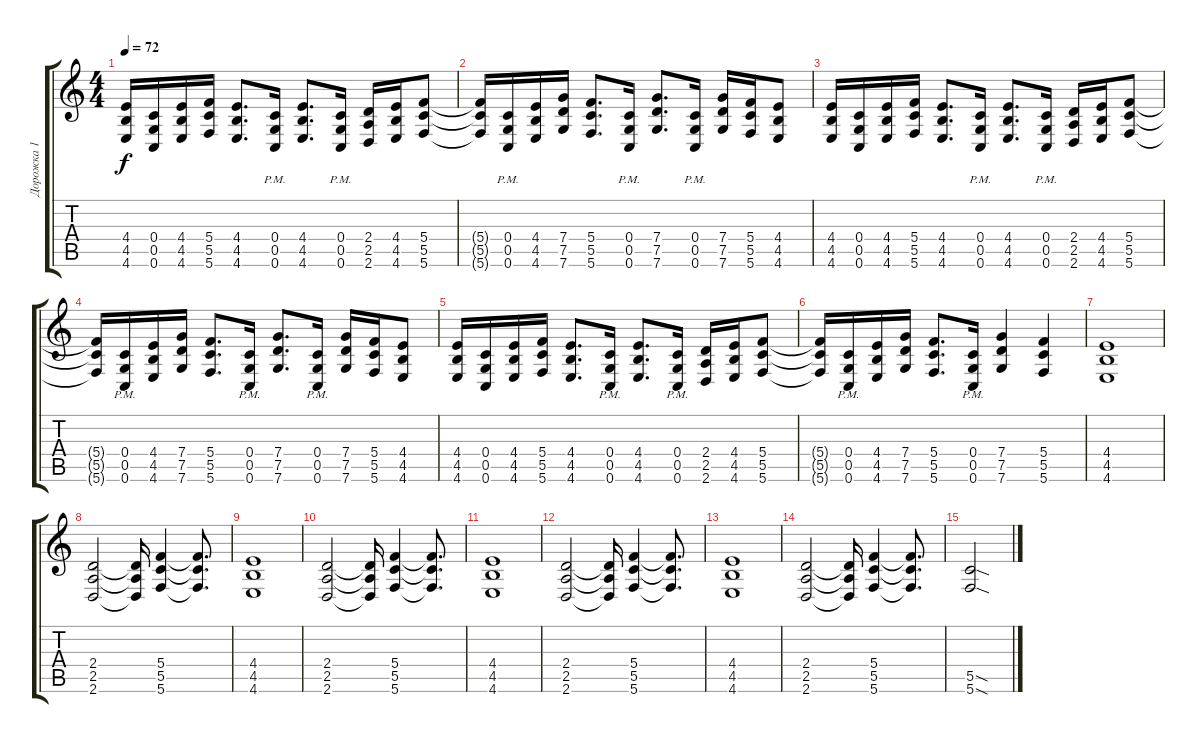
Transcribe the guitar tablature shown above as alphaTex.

\track ("Дорожка 1" "Дорожка 1") {instrument distortionguitar}
\staff {score tabs}
\tuning (D4 A3 F3 C3 G2 C2) {hide}
\ts (4 4)
\tempo 72
\clef g2
\ks c
(4.4 4.5 4.6).16{dy f} (0.4 0.5 0.6).16 (4.4 4.5 4.6).16 (5.4 5.5 5.6).16 (4.4 4.5 4.6).8{d} (0.4{pm} 0.5{pm} 0.6{pm}).16 (4.4 4.5 4.6).8{d} (0.4{pm} 0.5{pm} 0.6{pm}).16 (2.4 2.5 2.6).16 (4.4 4.5 4.6).16 (5.4 5.5 5.6).8 |
(5.4{t} 5.5{t} 5.6{t}).16 (0.4{pm} 0.5{pm} 0.6{pm}).16 (4.4 4.5 4.6).16 (7.4 7.5 7.6).16 (5.4 5.5 5.6).8{d} (0.4{pm} 0.5{pm} 0.6{pm}).16 (7.4 7.5 7.6).8{d} (0.4{pm} 0.5{pm} 0.6{pm}).16 (7.4 7.5 7.6).16 (5.4 5.5 5.6).16 (4.4 4.5 4.6).8 |
(4.4 4.5 4.6).16{balance 8} (0.4 0.5 0.6).16 (4.4 4.5 4.6).16 (5.4 5.5 5.6).16 (4.4 4.5 4.6).8{d} (0.4{pm} 0.5{pm} 0.6{pm}).16 (4.4 4.5 4.6).8{d} (0.4{pm} 0.5{pm} 0.6{pm}).16 (2.4 2.5 2.6).16 (4.4 4.5 4.6).16 (5.4 5.5 5.6).8 |
(5.4{t} 5.5{t} 5.6{t}).16 (0.4{pm} 0.5{pm} 0.6{pm}).16 (4.4 4.5 4.6).16 (7.4 7.5 7.6).16 (5.4 5.5 5.6).8{d} (0.4{pm} 0.5{pm} 0.6{pm}).16 (7.4 7.5 7.6).8{d} (0.4{pm} 0.5{pm} 0.6{pm}).16 (7.4 7.5 7.6).16 (5.4 5.5 5.6).16 (4.4 4.5 4.6).8 |
(4.4 4.5 4.6).16 (0.4 0.5 0.6).16 (4.4 4.5 4.6).16 (5.4 5.5 5.6).16 (4.4 4.5 4.6).8{d} (0.4{pm} 0.5{pm} 0.6{pm}).16 (4.4 4.5 4.6).8{d} (0.4{pm} 0.5{pm} 0.6{pm}).16 (2.4 2.5 2.6).16 (4.4 4.5 4.6).16 (5.4 5.5 5.6).8 |
(5.4{t} 5.5{t} 5.6{t}).16 (0.4{pm} 0.5{pm} 0.6{pm}).16 (4.4 4.5 4.6).16 (7.4 7.5 7.6).16 (5.4 5.5 5.6).8{d} (0.4{pm} 0.5{pm} 0.6{pm}).16 (7.4 7.5 7.6).4 (5.4 5.5 5.6).4 |
(4.4 4.5 4.6).1{balance 0} |
(2.4 2.5 2.6).2 (2.4{t} 2.5{t} 2.6{t}).16 (5.4 5.5 5.6).4 (5.4{t} 5.5{t} 5.6{t}).8{d} |
(4.4 4.5 4.6).1 |
(2.4 2.5 2.6).2 (2.4{t} 2.5{t} 2.6{t}).16 (5.4 5.5 5.6).4 (5.4{t} 5.5{t} 5.6{t}).8{d} |
(4.4 4.5 4.6).1 |
(2.4 2.5 2.6).2 (2.4{t} 2.5{t} 2.6{t}).16 (5.4 5.5 5.6).4 (5.4{t} 5.5{t} 5.6{t}).8{d} |
(4.4 4.5 4.6).1 |
(2.4 2.5 2.6).2 (2.4{t} 2.5{t} 2.6{t}).16 (5.4 5.5 5.6).4 (5.4{t} 5.5{t} 5.6{t}).8{d} |
(5.5{sod} 5.6{sod}).2
